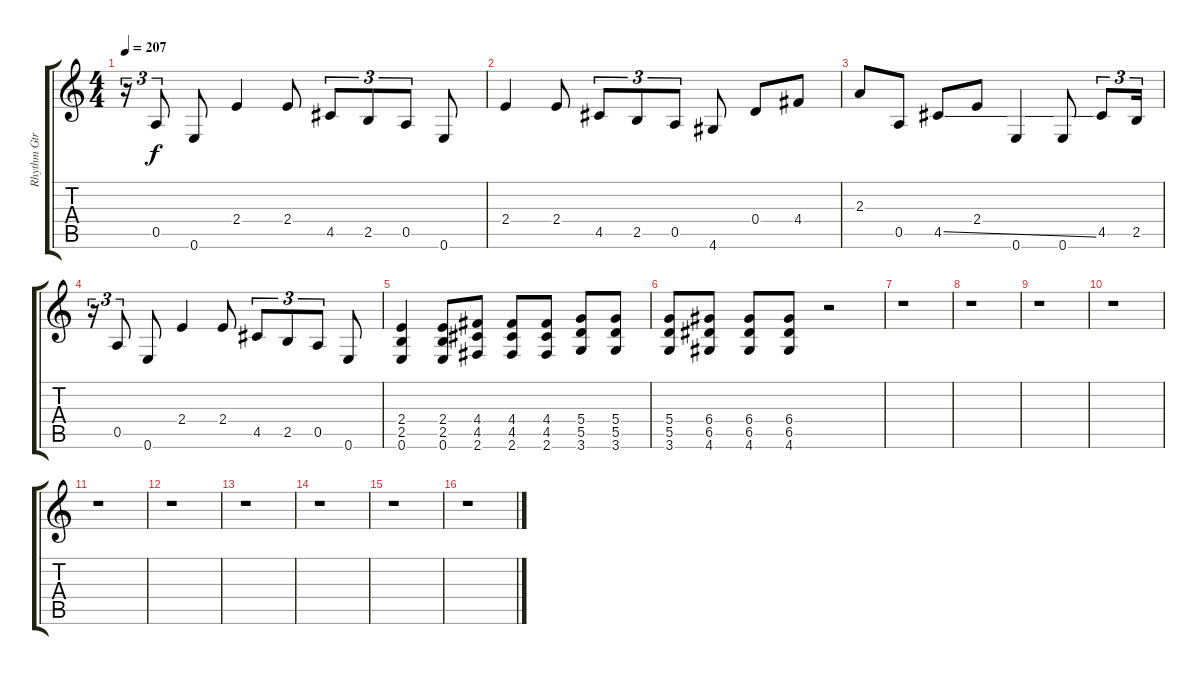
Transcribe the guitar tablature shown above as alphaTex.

\track ("Rhythm Gtr" "Rhythm Gtr") {instrument overdrivenguitar}
\staff {score tabs}
\tuning (E4 B3 G3 D3 A2 E2) {hide}
\ts (4 4)
\tempo 207
\clef g2
\ks c
r.16{tu (3 2) dy f} 0.5.8{tu (3 2)} 0.6.8 2.4.4 2.4.8 4.5.8{tu (3 2)} 2.5.8{tu (3 2)} 0.5.8{tu (3 2)} 0.6.8 |
2.4.4 2.4.8 4.5.8{tu (3 2)} 2.5.8{tu (3 2)} 0.5.8{tu (3 2)} 4.6.8 0.4.8 4.4.8 |
2.3.8 0.5.8 4.5{ss}.8 2.4.8 0.6.4 0.6.8 4.5.8{tu (3 2)} 2.5.16{tu (3 2)} |
r.16{tu (3 2)} 0.5.8{tu (3 2)} 0.6.8 2.4.4 2.4.8 4.5.8{tu (3 2)} 2.5.8{tu (3 2)} 0.5.8{tu (3 2)} 0.6.8 |
(2.4 2.5 0.6).4 (2.4 2.5 0.6).8 (4.4 4.5 2.6).8 (4.4 4.5 2.6).8 (4.4 4.5 2.6).8 (5.4 5.5 3.6).8 (5.4 5.5 3.6).8 |
(5.4 5.5 3.6).8 (6.4 6.5 4.6).8 (6.4 6.5 4.6).8 (6.4 6.5 4.6).8 r.2 |
r.1 |
r.1 |
r.1 |
r.1 |
r.1 |
r.1 |
r.1 |
r.1 |
r.1 |
r.1
